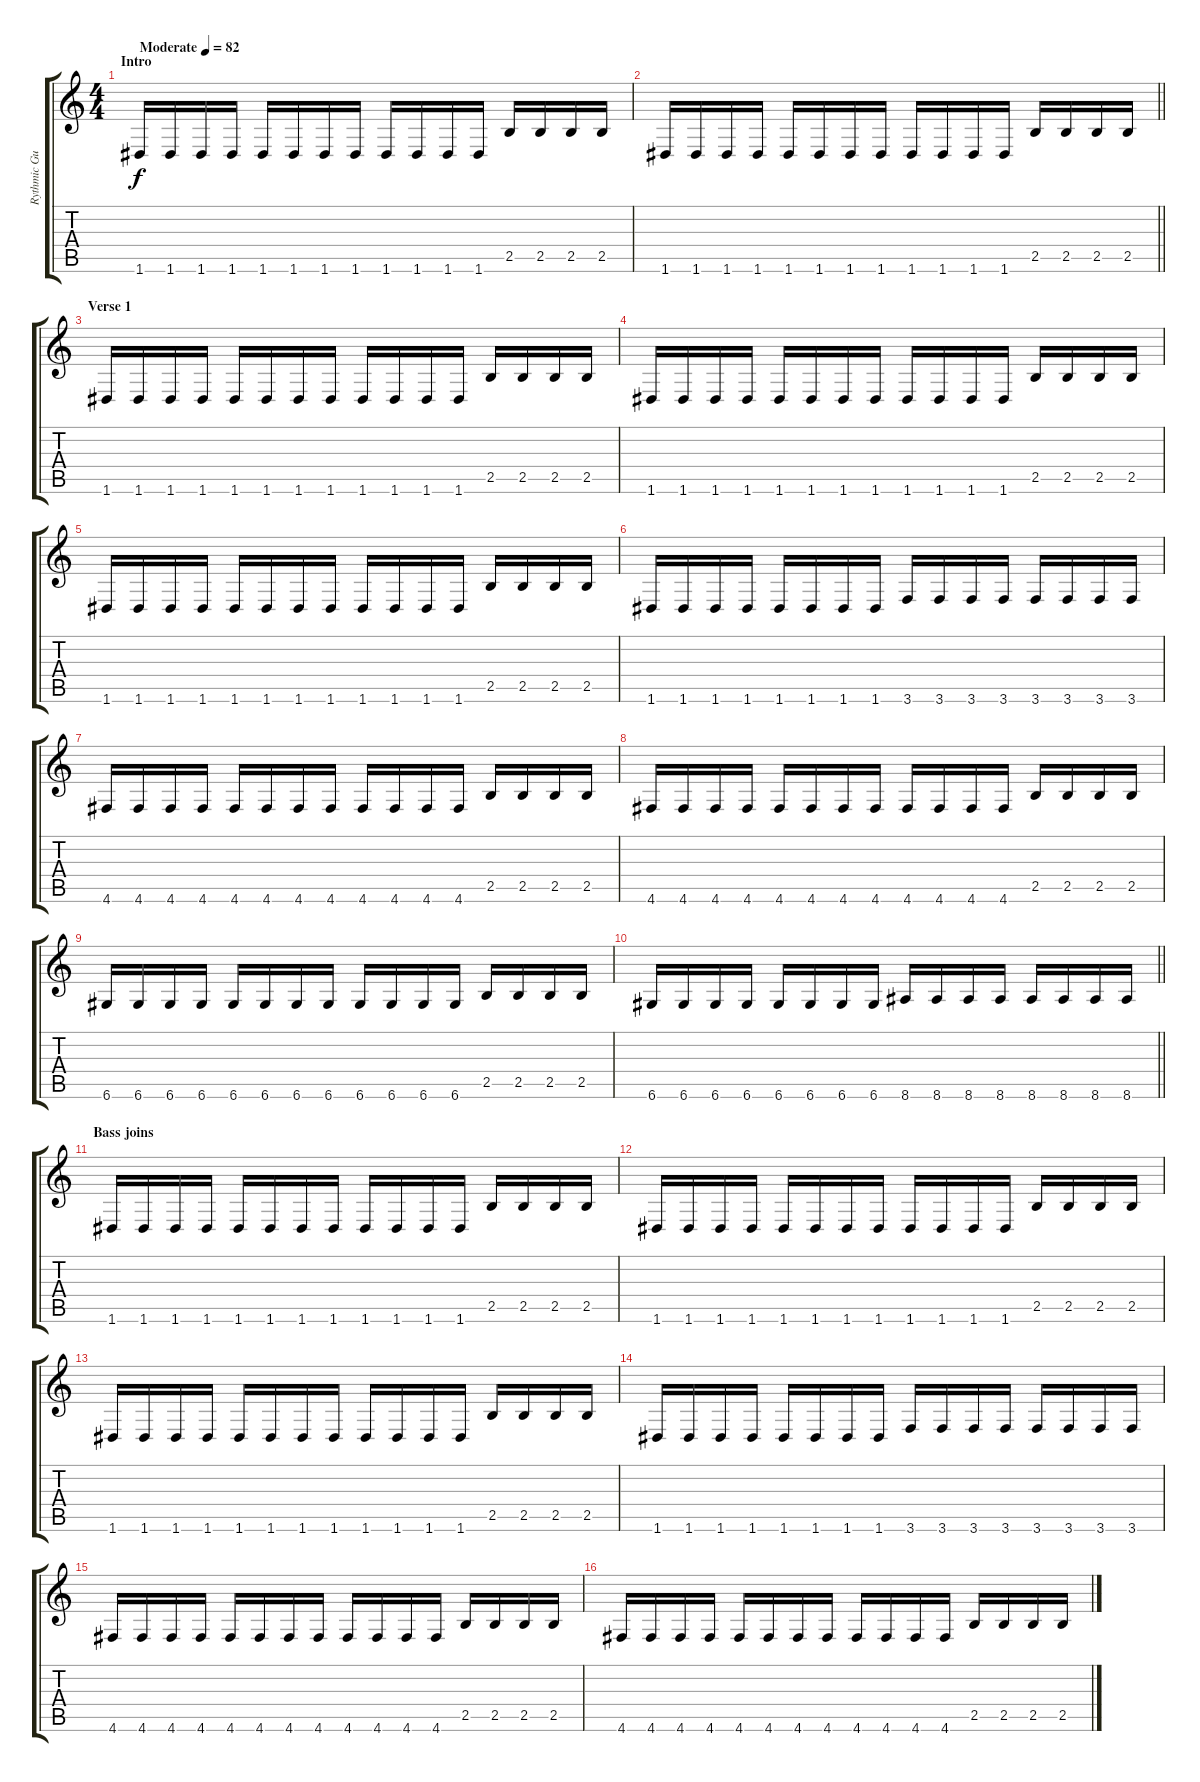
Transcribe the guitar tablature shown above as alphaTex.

\track ("Rythmic Guitar" "Rythmic Gu") {instrument distortionguitar}
\staff {score tabs}
\tuning (E4 B3 G3 D3 A2 D2) {hide}
\ts (4 4)
\section ("" "Intro")
\tempo (82 "Moderate")
\clef g2
\ks c
1.6.16{dy f instrument distortionguitar} 1.6.16 1.6.16 1.6.16 1.6.16 1.6.16 1.6.16 1.6.16 1.6.16 1.6.16 1.6.16 1.6.16 2.5.16 2.5.16 2.5.16 2.5.16 |
\barLineRight lightlight
1.6.16 1.6.16 1.6.16 1.6.16 1.6.16 1.6.16 1.6.16 1.6.16 1.6.16 1.6.16 1.6.16 1.6.16 2.5.16 2.5.16 2.5.16 2.5.16 |
\section ("" "Verse 1")
1.6.16 1.6.16 1.6.16 1.6.16 1.6.16 1.6.16 1.6.16 1.6.16 1.6.16 1.6.16 1.6.16 1.6.16 2.5.16 2.5.16 2.5.16 2.5.16 |
1.6.16 1.6.16 1.6.16 1.6.16 1.6.16 1.6.16 1.6.16 1.6.16 1.6.16 1.6.16 1.6.16 1.6.16 2.5.16 2.5.16 2.5.16 2.5.16 |
1.6.16 1.6.16 1.6.16 1.6.16 1.6.16 1.6.16 1.6.16 1.6.16 1.6.16 1.6.16 1.6.16 1.6.16 2.5.16 2.5.16 2.5.16 2.5.16 |
1.6.16 1.6.16 1.6.16 1.6.16 1.6.16 1.6.16 1.6.16 1.6.16 3.6.16 3.6.16 3.6.16 3.6.16 3.6.16 3.6.16 3.6.16 3.6.16 |
4.6.16 4.6.16 4.6.16 4.6.16 4.6.16 4.6.16 4.6.16 4.6.16 4.6.16 4.6.16 4.6.16 4.6.16 2.5.16 2.5.16 2.5.16 2.5.16 |
4.6.16 4.6.16 4.6.16 4.6.16 4.6.16 4.6.16 4.6.16 4.6.16 4.6.16 4.6.16 4.6.16 4.6.16 2.5.16 2.5.16 2.5.16 2.5.16 |
6.6.16 6.6.16 6.6.16 6.6.16 6.6.16 6.6.16 6.6.16 6.6.16 6.6.16 6.6.16 6.6.16 6.6.16 2.5.16 2.5.16 2.5.16 2.5.16 |
\barLineRight lightlight
6.6.16 6.6.16 6.6.16 6.6.16 6.6.16 6.6.16 6.6.16 6.6.16 8.6.16 8.6.16 8.6.16 8.6.16 8.6.16 8.6.16 8.6.16 8.6.16 |
\section ("" "Bass joins")
1.6.16 1.6.16 1.6.16 1.6.16 1.6.16 1.6.16 1.6.16 1.6.16 1.6.16 1.6.16 1.6.16 1.6.16 2.5.16 2.5.16 2.5.16 2.5.16 |
1.6.16 1.6.16 1.6.16 1.6.16 1.6.16 1.6.16 1.6.16 1.6.16 1.6.16 1.6.16 1.6.16 1.6.16 2.5.16 2.5.16 2.5.16 2.5.16 |
1.6.16 1.6.16 1.6.16 1.6.16 1.6.16 1.6.16 1.6.16 1.6.16 1.6.16 1.6.16 1.6.16 1.6.16 2.5.16 2.5.16 2.5.16 2.5.16 |
1.6.16 1.6.16 1.6.16 1.6.16 1.6.16 1.6.16 1.6.16 1.6.16 3.6.16 3.6.16 3.6.16 3.6.16 3.6.16 3.6.16 3.6.16 3.6.16 |
4.6.16 4.6.16 4.6.16 4.6.16 4.6.16 4.6.16 4.6.16 4.6.16 4.6.16 4.6.16 4.6.16 4.6.16 2.5.16 2.5.16 2.5.16 2.5.16 |
4.6.16 4.6.16 4.6.16 4.6.16 4.6.16 4.6.16 4.6.16 4.6.16 4.6.16 4.6.16 4.6.16 4.6.16 2.5.16 2.5.16 2.5.16 2.5.16
